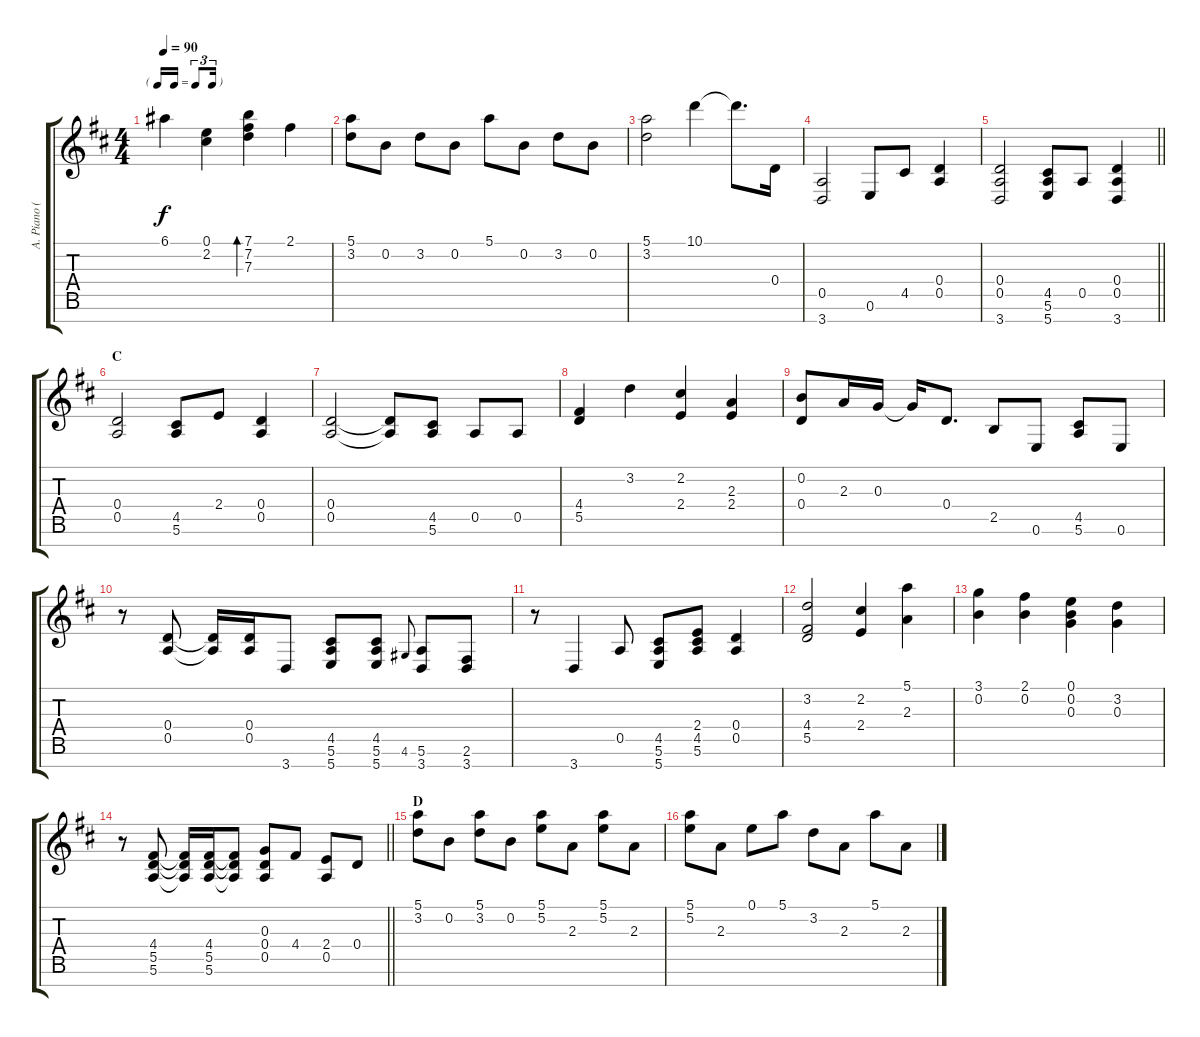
\track ("A. Piano (Right Hand)" "A. Piano (") {instrument acousticgrandpiano}
\staff {score tabs}
\tuning (E5 B4 G4 D4 A3 E3 B2) {hide}
\ts (4 4)
\tf triplet16th
\tempo 90
\clef g2
\ks d
6.1.4{dy f} (0.1 2.2).4 (7.1 7.2 7.3).4{bd 240} 2.1.4 |
(5.1 3.2).8 0.2.8 3.2.8 0.2.8 5.1.8 0.2.8 3.2.8 0.2.8 |
(5.1 3.2).2 10.1.4 10.1{t}.8{d} 0.4.16 |
(0.5 3.7).2 0.6.8 4.5.8 (0.4 0.5).4 |
\barLineRight lightlight
(0.4 0.5 3.7).2 (4.5 5.6 5.7).8 0.5.8 (0.4 0.5 3.7).4 |
\section ("" "C")
(0.4 0.5).2 (4.5 5.6).8 2.4.8 (0.4 0.5).4 |
(0.4 0.5).2 (0.4{t} 0.5{t}).8 (4.5 5.6).8 0.5.8 0.5.8 |
(4.4 5.5).4 3.2.4 (2.2 2.4).4 (2.3 2.4).4 |
(0.2 0.4).8 2.3.16 0.3.16 0.3{t}.16 0.4.8{d} 2.5.8 0.6.8 (4.5 5.6).8 0.6.8 |
r.8 (0.4 0.5).8 (0.4{t} 0.5{t}).16 (0.4 0.5).16 3.7.8 (4.5 5.6 5.7).8 (4.5 5.6 5.7).8 4.6.8{gr onbeat} (5.6 3.7).8 (2.6 3.7).8 |
r.8 3.7.4 0.5.8 (4.5 5.6 5.7).8 (2.4 4.5 5.6).8 (0.4 0.5).4 |
(3.2 4.4 5.5).2 (2.2 2.4).4 (5.1 2.3).4 |
(3.1 0.2).4 (2.1 0.2).4 (0.1 0.2 0.3).4 (3.2 0.3).4 |
\barLineRight lightlight
r.8 (4.4 5.5 5.6).8 (4.4{t} 5.5{t} 5.6{t}).16 (4.4 5.5 5.6).16 (4.4{t} 5.5{t} 5.6{t}).8 (0.3 0.4 0.5).8 4.4.8 (2.4 0.5).8 0.4.8 |
\section ("" "D")
(5.1 3.2).8 0.2.8 (5.1 3.2).8 0.2.8 (5.1 5.2).8 2.3.8 (5.1 5.2).8 2.3.8 |
(5.1 5.2).8 2.3.8 0.1.8 5.1.8 3.2.8 2.3.8 5.1.8 2.3.8
